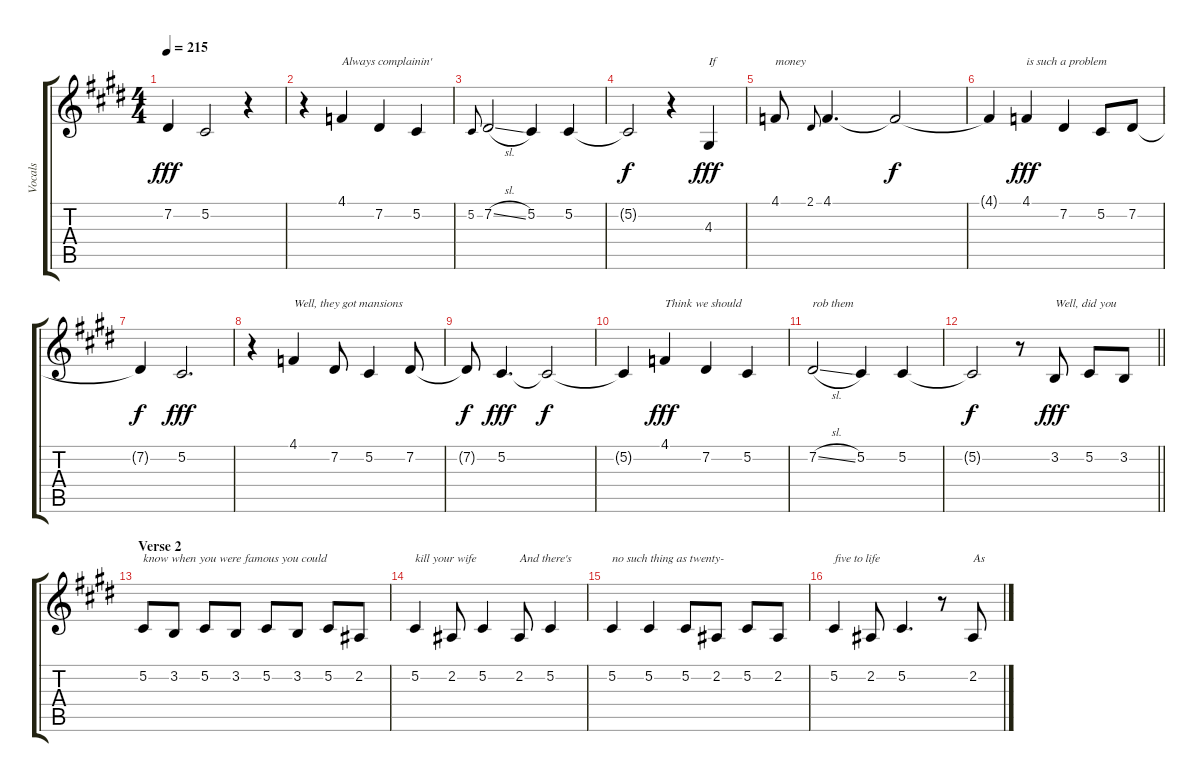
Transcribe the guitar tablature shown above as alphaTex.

\track ("Vocals" "Vocals") {instrument tenorsax}
\staff {score tabs}
\tuning (Db4 Ab3 E3 B2 Gb2 Db2) {hide}
\ts (4 4)
\tempo 215
\clef g2
\ks e
7.2.4{dy fff} 5.2.2 r.4 |
r.4 4.1.4{txt "Always complainin'"} 7.2.4 5.2.4 |
5.2.8{gr onbeat} 7.2{sl}.2 5.2.4 5.2.4 |
5.2{t}.2{dy f} r.4 4.3.4{txt "If" dy fff} |
4.1.8{txt "money"} 2.1.8{gr onbeat} 4.1.4{d} 4.1{t}.2{dy f} |
4.1{t}.4 4.1.4{txt "is such a problem" dy fff} 7.2.4 5.2.8 7.2.8 |
7.2{t}.4{dy f} 5.2.2{d dy fff} |
r.4 4.1.4{txt "Well, they got mansions"} 7.2.8 5.2.4 7.2.8 |
7.2{t}.8{dy f} 5.2.4{d dy fff} 5.2{t}.2{dy f} |
5.2{t}.4 4.1.4{txt "Think we should" dy fff} 7.2.4 5.2.4 |
7.2{sl}.2{txt "rob them"} 5.2.4 5.2.4 |
\barLineRight lightlight
5.2{t}.2{dy f} r.8 3.2.8{txt "Well, did you " dy fff} 5.2.8 3.2.8 |
\section ("" "Verse 2")
5.2.8{txt "know when you were famous you could"} 3.2.8 5.2.8 3.2.8 5.2.8 3.2.8 5.2.8 2.2.8 |
5.2.4{txt "kill your wife"} 2.2.8 5.2.4 2.2.8{txt "And there's"} 5.2.4 |
5.2.4{txt "no such thing as twenty-"} 5.2.4 5.2.8 2.2.8 5.2.8 2.2.8 |
5.2.4{txt "five to life"} 2.2.8 5.2.4{d} r.8 2.2.8{txt "As"}
